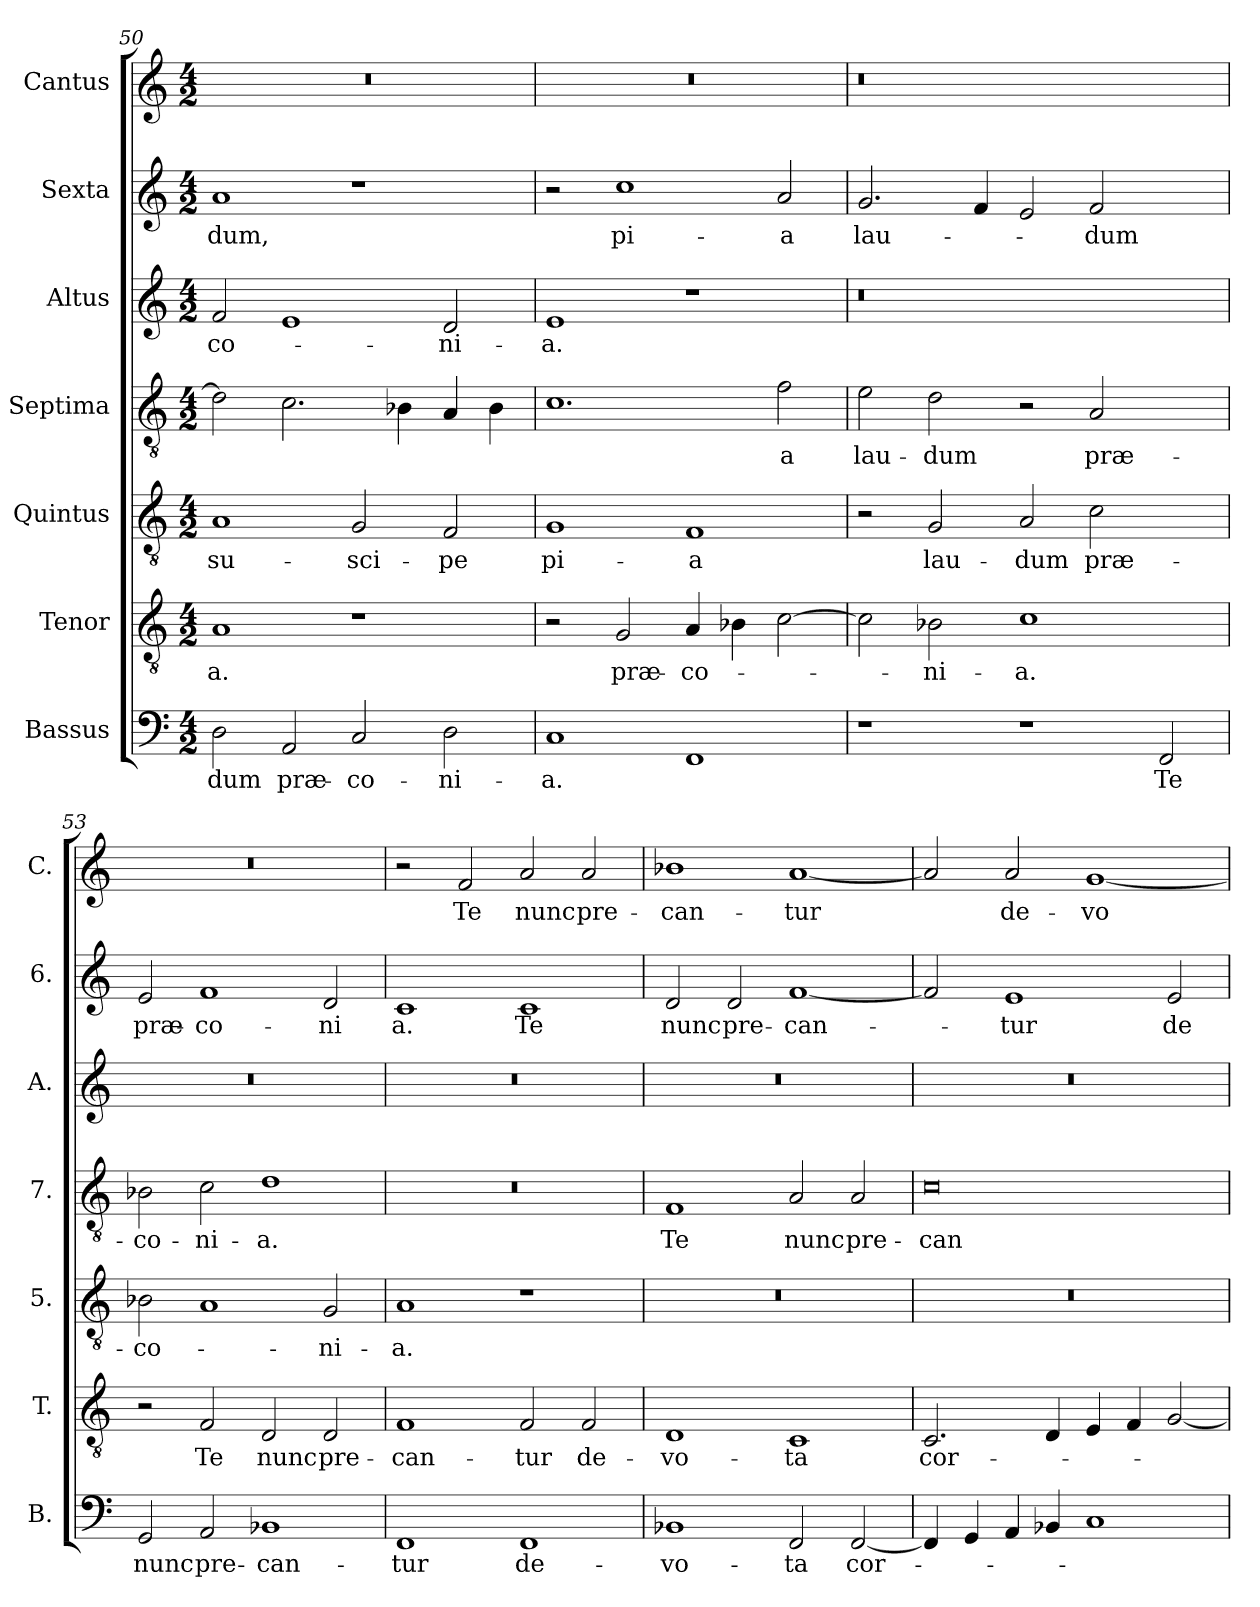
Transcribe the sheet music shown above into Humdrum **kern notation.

**kern	**text	**kern	**text	**kern	**text	**kern	**text	**kern	**text	**kern	**text	**kern	**text
*part7	*part7	*part6	*part6	*part5	*part5	*part4	*part4	*part3	*part3	*part2	*part2	*part1	*part1
*staff7	*staff7	*staff6	*staff6	*staff5	*staff5	*staff4	*staff4	*staff3	*staff3	*staff2	*staff2	*staff1	*staff1
*I"Bassus	*	*I"Tenor	*	*I"Quintus	*	*I"Septima	*	*I"Altus	*	*I"Sexta	*	*I"Cantus	*
*I'B.	*	*I'T.	*	*I'5.	*	*I'7.	*	*I'A.	*	*I'6.	*	*I'C.	*
*clefF4	*	*clefGv2	*	*clefGv2	*	*clefGv2	*	*clefG2	*	*clefG2	*	*clefG2	*
*k[]	*	*k[]	*	*k[]	*	*k[]	*	*k[]	*	*k[]	*	*k[]	*
*M4/2	*	*M4/2	*	*M4/2	*	*M4/2	*	*M4/2	*	*M4/2	*	*M4/2	*
=50	=50	=50	=50	=50	=50	=50	=50	=50	=50	=50	=50	=50	=50
2D\	-dum	1A	-a.	1A	su-	2d\]	.	2f/	-co-	1a	-dum,	0r	.
2AA/	præ-	.	.	.	.	2.c\	.	1e	.	.	.	.	.
2C/	-co-	1r	.	2G/	-sci-	.	.	.	.	1r	.	.	.
.	.	.	.	.	.	4B-X\	.	.	.	.	.	.	.
2D\	-ni-	.	.	2F/	-pe	4A/	.	2d/	-ni-	.	.	.	.
.	.	.	.	.	.	4B-\	.	.	.	.	.	.	.
=51	=51	=51	=51	=51	=51	=51	=51	=51	=51	=51	=51	=51	=51
1C	-a.	2r	.	1G	pi-	1.c	.	1e	-a.	2r	.	0r	.
.	.	2G/	præ-	.	.	.	.	.	.	1cc	pi-	.	.
1FF	.	4A/	-co-	1F	-a	.	.	1r	.	.	.	.	.
.	.	4B-X\	.	.	.	.	.	.	.	.	.	.	.
.	.	[2c\	.	.	.	2f\	-a	.	.	2a/	-a	.	.
=52	=52	=52	=52	=52	=52	=52	=52	=52	=52	=52	=52	=52	=52
1r	.	2c\]	.	2r	.	2e\	lau-	0r	.	2.g/	lau-	0r	.
.	.	2B-X\	-ni-	2G/	lau-	2d\	-dum	.	.	.	.	.	.
.	.	.	.	.	.	.	.	.	.	4f/	.	.	.
1r	.	1c	-a.	2A/	-dum	2r	.	.	.	2e/	.	.	.
.	.	.	.	2c\	præ-	2A/	præ-	.	.	2f/	-dum	.	.
2FF/	Te	2ryy	.	2ryy	.	2ryy	.	2ryy	.	2ryy	.	2ryy	.
!!LO:PB:g=z
=53	=53	=53	=53	=53	=53	=53	=53	=53	=53	=53	=53	=53	=53
2GG/	nunc	2r	.	2B-X\	-co-	2B-X\	-co-	0r	.	2e/	præ-	0r	.
2AA/	pre-	2F/	Te	1A	.	2c\	-ni-	.	.	1f	-co-	.	.
1BB-X	-can-	2D/	nunc	.	.	1d	-a.	.	.	.	.	.	.
.	.	2D/	pre-	2G/	-ni-	.	.	.	.	2d/	-ni	.	.
=54	=54	=54	=54	=54	=54	=54	=54	=54	=54	=54	=54	=54	=54
1FF	-tur	1F	-can-	1A	-a.	0r	.	0r	.	1c	a.	2r	.
.	.	.	.	.	.	.	.	.	.	.	.	2f/	Te
1FF	de-	2F/	-tur	1r	.	.	.	.	.	1c	Te	2a/	nunc
.	.	2F/	de-	.	.	.	.	.	.	.	.	2a/	pre-
=55	=55	=55	=55	=55	=55	=55	=55	=55	=55	=55	=55	=55	=55
1BB-X	-vo-	1D	-vo-	0r	.	1F	Te	0r	.	2d/	nunc	1b-X	-can-
.	.	.	.	.	.	.	.	.	.	2d/	pre-	.	.
2FF/	-ta	1C	-ta	.	.	2A/	nunc	.	.	[1f	-can-	[1a	-tur
[2FF/	cor-	.	.	.	.	2A/	pre-	.	.	.	.	.	.
=56	=56	=56	=56	=56	=56	=56	=56	=56	=56	=56	=56	=56	=56
4FF/]	.	2.C/	cor-	0r	.	0c	-can-	0r	.	2f/]	.	2a/]	.
4GG/	.	.	.	.	.	.	.	.	.	.	.	.	.
4AA/	.	.	.	.	.	.	.	.	.	1e	-tur	2a/	de-
4BB-X/	.	4D/	.	.	.	.	.	.	.	.	.	.	.
1C	.	4E/	.	.	.	.	.	.	.	.	.	[1g	-vo-
.	.	4F/	.	.	.	.	.	.	.	.	.	.	.
.	.	[2G/	.	.	.	.	.	.	.	2e/	de-	.	.
=	=	=	=	=	=	=	=	=	=	=	=	=	=
*-	*-	*-	*-	*-	*-	*-	*-	*-	*-	*-	*-	*-	*-
